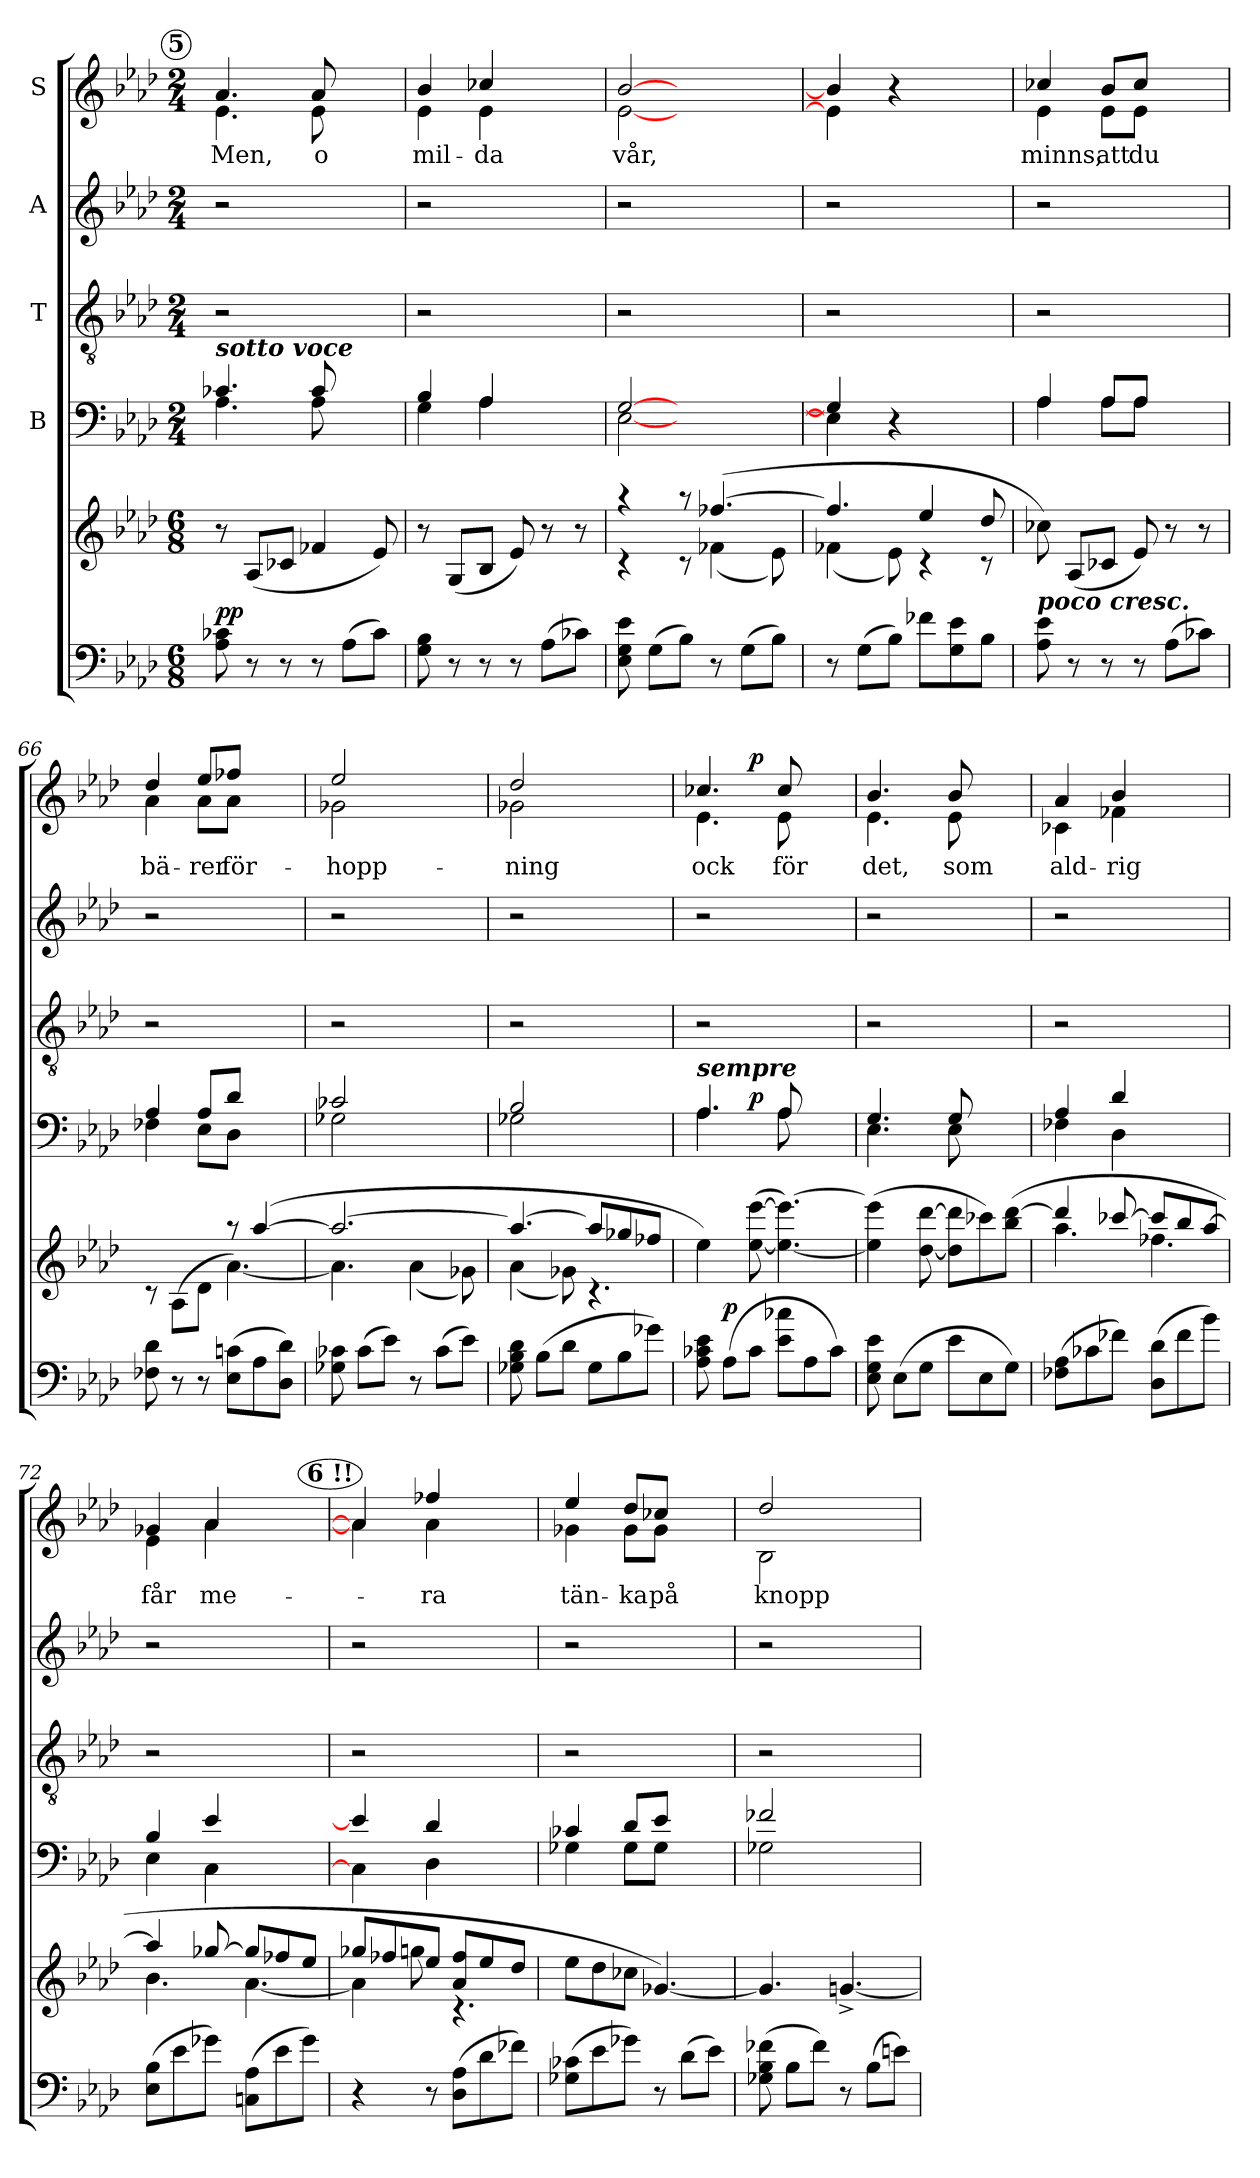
**kern	**dynam	**kern	**kern	**dynam	**kern	**kern	**kern	**text	**dynam
*part6	*part6	*part5	*part4	*part4	*part3	*part2	*part1	*part1	*part1
*staff6	*staff6	*staff5	*staff4	*staff4	*staff3	*staff2	*staff1	*staff1	*staff1
*	*	*	*I"B	*	*I"T	*I"A	*I"S	*	*
*clefF4	*	*clefG2	*clefF4	*	*clefGv2	*clefG2	*clefG2	*	*
*k[b-e-a-d-]	*	*k[b-e-a-d-]	*k[b-e-a-d-]	*	*k[b-e-a-d-]	*k[b-e-a-d-]	*k[b-e-a-d-]	*	*
*A-:	*	*A-:	*A-:	*	*A-:	*A-:	*A-:	*	*
*M6/8	*	*M6/8	*M2/4	*	*M2/4	*M2/4	*M2/4	*	*
!!LO:REH:place=s1:a:B:enc=circle:fs=9.9:t=5
=61	=61	=61	=61	=61	=61	=61	=61	=61	=61
*	*	*	*^	*	*	*	*	*	*
!	!	!	!	!	!	!	!	!LO:TX:a:Bi:t=sotto voce	!	!
!	!	!	!LO:TX:a:Bi:t=sotto voce	!	!	!	!	!	!	!
!	!LO:DY:a	!	!	!	!	!	!	!	!LO:LY:b	!
*	*	*	*	*	*	*	*	*^	*	*
8A-\ 8c-X\	pp	8r	4.c-X/	4.A-\	.	2r	2r	4.a-/	4.e-\	Men,	.
8r	.	(<8A-/L	.	.	.	.	.	.	.	.	.
8r	.	8c-X/J	.	.	.	.	.	.	.	.	.
!	!	!	!	!	!	!	!	!	!	!LO:LY:b	!
8r	.	4f-X/	8c-/	8A-\	.	.	.	8a-/	8e-\	o	.
(>8A-\L	.	.	4ryy	4ryy	.	4ryy	4ryy	4ryy	4ryy	.	.
8c-\J)	.	8e-/)	.	.	.	.	.	.	.	.	.
=62	=62	=62	=62	=62	=62	=62	=62	=62	=62	=62	=62
!	!	!	!	!	!	!	!	!	!	!LO:LY:b	!
8G\ 8B-\	.	8r	4B-/	4G\	.	2r	2r	4b-/	4e-\	mil-	.
8r	.	(<8G/L	.	.	.	.	.	.	.	.	.
!	!	!	!	!	!	!	!	!	!	!LO:LY:b	!
8r	.	8B-/J	4A-/	4A-\	.	.	.	4cc-X/	4e-\	-da	.
8r	.	8e-/)	.	.	.	.	.	.	.	.	.
(>8A-\L	.	8r	4ryy	4ryy	.	4ryy	4ryy	4ryy	4ryy	.	.
8c-X\J)	.	8r	.	.	.	.	.	.	.	.	.
!!LO:PB:g=z	!!
=63	=63	=63	=63	=63	=63	=63	=63	=63	=63	=63	=63
*	*	*^	*	*	*	*	*	*	*	*	*
!	!	!	!	!	!	!	!	!	!	!	!LO:LY:b	!
8E-\ 8G\ 8e-\	.	4raa	4rc	[>2G/	[<2E-\	.	2r	2r	[>2b-/	[<2e-\	vår,	.
(>8G\L	.	.	.	.	.	.	.	.	.	.	.	.
8B-\J)	.	8raa	8rc	.	.	.	.	.	.	.	.	.
8r	.	(>[>4.ff-X/	(<4f-X\	.	.	.	.	.	.	.	.	.
(>8G\L	.	.	.	4ryy	4ryy	.	4ryy	4ryy	4ryy	4ryy	.	.
8B-\J)	.	.	8e-\)	.	.	.	.	.	.	.	.	.
=64	=64	=64	=64	=64	=64	=64	=64	=64	=64	=64	=64	=64
8r	.	4.ff-/]	(<4f-X\	4G/]	4E-\]	.	2r	2r	4b-/]	4e-\]	.	.
(>8G\L	.	.	.	.	.	.	.	.	.	.	.	.
8B-\J)	.	.	8e-\)	4r	4ryy	.	.	.	4r	4ryy	.	.
8f-X\L	.	4ee-/	4rc	.	.	.	.	.	.	.	.	.
8G\ 8e-\	.	.	.	4ryy	4ryy	.	4ryy	4ryy	4ryy	4ryy	.	.
8B-\J	.	8dd-/	8rc	.	.	.	.	.	.	.	.	.
=65	=65	=65	=65	=65	=65	=65	=65	=65	=65	=65	=65	=65
!LO:TX:a:Bi:t=poco cresc.	!	!	!	!	!	!	!	!	!	!	!	!
!	!	!	!	!	!	!	!	!	!	!	!LO:LY:b	!
*	*	*v	*v	*	*	*	*	*	*	*	*	*
8A-\ 8e-\	.	8cc-X\)	4A-/	4A-\	.	2r	2r	4cc-X/	4e-\	minns,	.
8r	.	(<8A-/L	.	.	.	.	.	.	.	.	.
!	!	!	!	!	!	!	!	!	!	!LO:LY:b	!
8r	.	8c-X/J	8A-/L	8A-\L	.	.	.	8b-/L	8e-\L	att	.
!	!	!	!	!	!	!	!	!	!	!LO:LY:b	!
8r	.	8e-/)	8A-/J	8A-\J	.	.	.	8cc-/J	8e-\J	du	.
(>8A-\L	.	8r	4ryy	4ryy	.	4ryy	4ryy	4ryy	4ryy	.	.
8c-X\J)	.	8r	.	.	.	.	.	.	.	.	.
=66	=66	=66	=66	=66	=66	=66	=66	=66	=66	=66	=66
*	*	*^	*	*	*	*	*	*	*	*	*
!	!	!	!	!	!	!	!	!	!	!	!LO:LY:b	!
8F-X\ 8d-\	.	4ryy	8rc	4A-/	4F-X\	.	2r	2r	4dd-/	4a-\	bä-	.
8r	.	.	(<8A-\L	.	.	.	.	.	.	.	.	.
!	!	!	!	!	!	!	!	!	!	!	!LO:LY:b	!
8r	.	8ryy	8d-\J	8A-/L	8E-\L	.	.	.	8ee-/L	8a-\L	-rer	.
!	!	!	!	!	!	!	!	!	!	!	!LO:LY:b	!
(>8E-\ 8cni\L	.	8raa	[<4.a-\)	8d-/J	8D-\J	.	.	.	8ff-X/J	8a-\J	för-	.
8A-\	.	(>[>4aa-/	.	4ryy	4ryy	.	4ryy	4ryy	4ryy	4ryy	.	.
8D-\ 8d-\J)	.	.	.	.	.	.	.	.	.	.	.	.
=67	=67	=67	=67	=67	=67	=67	=67	=67	=67	=67	=67	=67
!	!	!	!	!	!	!	!	!	!	!	!LO:LY:b	!
8G-X\ 8c-X\	.	2.aa-/_	4.a-\]	2c-X/	2G-X\	.	2r	2r	2ee-/	2g-X\	-hopp-	.
(>8c-\L	.	.	.	.	.	.	.	.	.	.	.	.
8e-\J)	.	.	.	.	.	.	.	.	.	.	.	.
8r	.	.	(<4a-\	.	.	.	.	.	.	.	.	.
(>8c-\L	.	.	.	4ryy	4ryy	.	4ryy	4ryy	4ryy	4ryy	.	.
8e-\J)	.	.	8g-X\)	.	.	.	.	.	.	.	.	.
=68	=68	=68	=68	=68	=68	=68	=68	=68	=68	=68	=68	=68
!	!	!	!	!	!	!	!	!	!	!	!LO:LY:b	!
8G-X\ 8B-\ 8d-\	.	4.aa-/_	(<4a-\	2B-/	2G-X\	.	2r	2r	2dd-/	2g-X\	-ning	.
(>8B-\L	.	.	.	.	.	.	.	.	.	.	.	.
8d-\J	.	.	8g-X\)	.	.	.	.	.	.	.	.	.
8G-\L	.	8aa-/L]	4.rc	.	.	.	.	.	.	.	.	.
8B-\	.	8gg-X/	.	4ryy	4ryy	.	4ryy	4ryy	4ryy	4ryy	.	.
8g-X\J)	.	8ff-X/J	.	.	.	.	.	.	.	.	.	.
*	*	*v	*v	*	*	*	*	*	*v	*v	*	*
=69	=69	=69	=69	=69	=69	=69	=69	=69	=69	=69
!	!	!	!	!	!	!	!	!LO:TX:a:Bi:t=sempre	!	!
!	!	!	!LO:TX:a:Bi:t=sempre	!	!	!	!	!	!	!
!	!	!	!	!	!	!	!	!	!LO:LY:b	!
*	*	*	*	*^	*	*	*	*^	*	*
*	*	*	*	*	*	*	*	*	*	*^	*	*
8A-\ 8c-X\ 8e-\	.	4ee-\)	4.A-/	4.A-\	4ryy	.	2r	2r	4.cc-X/	4.e-\	4ryy	ock	.
!	!LO:DY:a	!	!	!	!	!	!	!	!	!	!	!	!
(>8A-\L	p	.	.	.	.	.	.	.	.	.	.	.	.
!	!	!	!	!	!	!LO:DY:a	!	!	!	!	!	!	!LO:DY:a
8c-\J	.	(>[8ee-\ [8eee-\	.	.	2ryy	p	.	.	.	.	2ryy	.	p
!	!	!	!	!	!	!	!	!	!	!	!	!LO:LY:b	!
8e-\ 8cc-X\L	.	4.ee-\_ 4.eee-\_)	8A-/	8A-\	.	.	.	.	8cc-/	8e-\	.	för	.
8A-\	.	.	4ryy	4ryy	.	.	4ryy	4ryy	4ryy	4ryy	.	.	.
8c-\J)	.	.	.	.	.	.	.	.	.	.	.	.	.
!!LO:LB:g=z
=70	=70	=70	=70	=70	=70	=70	=70	=70	=70	=70	=70	=70	=70
!	!	!	!	!	!	!	!	!	!	!	!	!LO:LY:b	!
*	*	*	*	*v	*v	*	*	*	*	*v	*v	*	*
8E-\ 8G\ 8e-\	.	(>4ee-\] 4eee-\]	4.G/	4.E-\	.	2r	2r	4.b-/	4.e-\	det,	.
(>8E-\L	.	.	.	.	.	.	.	.	.	.	.
8G\J	.	[8dd-\ [8ddd-\	.	.	.	.	.	.	.	.	.
!	!	!	!	!	!	!	!	!	!	!LO:LY:b	!
8e-\L	.	8dd-\] 8ddd-\]L	8G/	8E-\	.	.	.	8b-/	8e-\	som	.
8E-\	.	8ccc-X\)	4ryy	4ryy	.	4ryy	4ryy	4ryy	4ryy	.	.
8G\J)	.	(>8bb-\ [8ddd-\J	.	.	.	.	.	.	.	.	.
=71	=71	=71	=71	=71	=71	=71	=71	=71	=71	=71	=71
*	*	*^	*	*	*	*	*	*	*	*	*
!	!	!	!	!	!	!	!	!	!	!	!LO:LY:b	!
(>8F-X\ 8A-\L	.	4ddd-/]	4.aa-\	4A-/	4F-X\	.	2r	2r	4a-/	4c-X\	ald-	.
8c-X\	.	.	.	.	.	.	.	.	.	.	.	.
!	!	!	!	!	!	!	!	!	!	!	!LO:LY:b	!
8f-X\J)	.	[>8ccc-X/	.	4d-/	4D-\	.	.	.	4b-/	4f-X\	-rig	.
(>8D-\ 8d-\L	.	8ccc-/L]	4.ff-X\	.	.	.	.	.	.	.	.	.
8f-i\	.	8bb-/	.	4ryy	4ryy	.	4ryy	4ryy	4ryy	4ryy	.	.
8b-\J)	.	[>8aa-/J	.	.	.	.	.	.	.	.	.	.
=72	=72	=72	=72	=72	=72	=72	=72	=72	=72	=72	=72	=72
!	!	!	!	!	!	!	!	!	!	!	!LO:LY:b	!
(>8E-\ 8B-\L	.	4aa-/]	4.b-\	4B-/	4E-\	.	2r	2r	4g-X/	4e-\	får	.
8e-\	.	.	.	.	.	.	.	.	.	.	.	.
!	!	!	!	!	!	!	!	!	!	!	!LO:LY:b	!
8g-X\J)	.	[>8gg-X/	.	[>4e-/	[<4C\	.	.	.	[>4a-/	[<4a-\	me-	.
(>8Cni\ 8A-\L	.	8gg-/L]	[<4.a-\	.	.	.	.	.	.	.	.	.
8e-\	.	8ff-X/	.	4ryy	4ryy	.	4ryy	4ryy	4ryy	4ryy	.	.
8g-\J)	.	8ee-/J	.	.	.	.	.	.	.	.	.	.
!!LO:REH:place=s1:a:B:enc=circle:fs=9.9:t=6	!!
=73	=73	=73	=73	=73	=73	=73	=73	=73	=73	=73	=73	=73
4r	.	8gg-X/L	4a-\]	4e-/]	4C\]	.	2r	2r	4a-/]	4a-\]	.	.
.	.	8ff-X/	.	.	.	.	.	.	.	.	.	.
!	!	!	!	!	!	!	!	!	!	!	!LO:LY:b	!
8r	.	8ee-/J	8gg\	4d-/	4D-\	.	.	.	4ff-X/	4a-\	-ra	.
(>8D-\ 8A-\L	.	8a-/ 8ff-/L	4.rc	.	.	.	.	.	.	.	.	.
8d-\	.	8ee-/	.	4ryy	4ryy	.	4ryy	4ryy	4ryy	4ryy	.	.
8f-X\J)	.	8dd-/J	.	.	.	.	.	.	.	.	.	.
*	*	*v	*v	*	*	*	*	*	*	*	*	*
=74	=74	=74	=74	=74	=74	=74	=74	=74	=74	=74	=74
!	!	!	!	!	!	!	!	!	!	!LO:LY:b	!
(>8G-X\ 8c-X\L	.	8ee-\L	4c-X/	4G-X\	.	2r	2r	4ee-/	4g-X\	tän-	.
8e-\	.	8dd-\	.	.	.	.	.	.	.	.	.
!	!	!	!	!	!	!	!	!	!	!LO:LY:b	!
8g-X\J)	.	8cc-X\J	8d-/L	8G-\L	.	.	.	8dd-/L	8g-\L	-ka	.
!	!	!	!	!	!	!	!	!	!	!LO:LY:b	!
8r	.	[4.g-X/)	8e-/J	8G-\J	.	.	.	8cc-X/J	8g-\J	på	.
(>8d-\L	.	.	4ryy	4ryy	.	4ryy	4ryy	4ryy	4ryy	.	.
8e-\J)	.	.	.	.	.	.	.	.	.	.	.
=75	=75	=75	=75	=75	=75	=75	=75	=75	=75	=75	=75
!	!	!	!	!	!	!	!	!	!	!LO:LY:b	!
(>8G-X\ 8B-\ 8f-X\	.	4.g-/]	2f-X/	2G-X\	.	2r	2r	2dd-/	2B-\	knopp-	.
8B-\L	.	.	.	.	.	.	.	.	.	.	.
8f-\J)	.	.	.	.	.	.	.	.	.	.	.
8r	.	[4.gn^>/	.	.	.	.	.	.	.	.	.
(>8B-\L	.	.	4ryy	4ryy	.	4ryy	4ryy	4ryy	4ryy	.	.
8en\J)	.	.	.	.	.	.	.	.	.	.	.
*	*	*	*v	*v	*	*	*	*v	*v	*	*
=	=	=	=	=	=	=	=	=	=
*-	*-	*-	*-	*-	*-	*-	*-	*-	*-
